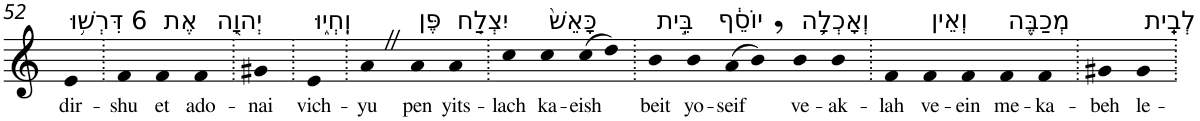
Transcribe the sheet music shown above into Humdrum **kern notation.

**kern	**text
*part1	*part1
*staff1	*staff1
*I"Piano	*
*I'Pno	*
!!LO:PB:g=z
*clefG2	*
*k[]	*
=52	=52
!LO:TX:a:t=6 דִּרְשׁ֥וּ	!
!	!LO:LY:b
4e	dir-
=53.	=53.
!	!LO:LY:b
4f	-shu
!LO:TX:a:t=אֶת	!
!	!LO:LY:b
4f	et
!LO:TX:a:t=יְהוָ֖ה	!
!	!LO:LY:b
4f	ado-
=54.	=54.
!	!LO:LY:b
4g#X	-nai
=55.	=55.
!LO:TX:a:t=וִֽחְי֑וּ	!
!	!LO:LY:b
4e	vich-
=56.	=56.
!	!LO:LY:b
4aZ	-yu
!LO:TX:a:t=פֶּן	!
!	!LO:LY:b
4a	pen
!LO:TX:a:t=יִצְלַ֤ח	!
!	!LO:LY:b
4a	yits-
=57.	=57.
!	!LO:LY:b
4cc	-lach
!LO:TX:a:t=כָּאֵשׁ֙	!
!	!LO:LY:b
4cc	ka-
!	!LO:LY:b
(>8cc	-eish
8dd)	.
=58.	=58.
!LO:TX:a:t=בֵּ֣ית	!
!	!LO:LY:b
4b	beit
!LO:TX:a:t=יוֹסֵ֔ף	!
!	!LO:LY:b
4b	yo-
!	!LO:LY:b
(>8a	-seif
8b,)	.
!LO:TX:a:t=וְאָכְלָ֥ה	!
!	!LO:LY:b
4b	ve-
!	!LO:LY:b
4b	-ak-
=59.	=59.
!	!LO:LY:b
4f	-lah
!LO:TX:a:t=וְאֵין	!
!	!LO:LY:b
4f	ve-
!	!LO:LY:b
4f	-ein
!LO:TX:a:t=מְכַבֶּ֖ה	!
!	!LO:LY:b
4f	me-
!	!LO:LY:b
4f	-ka-
=60.	=60.
!	!LO:LY:b
4g#X	-beh
!LO:TX:a:t=לְבֵֽית	!
!	!LO:LY:b
4g#	le-
=.	=.
*-	*-
